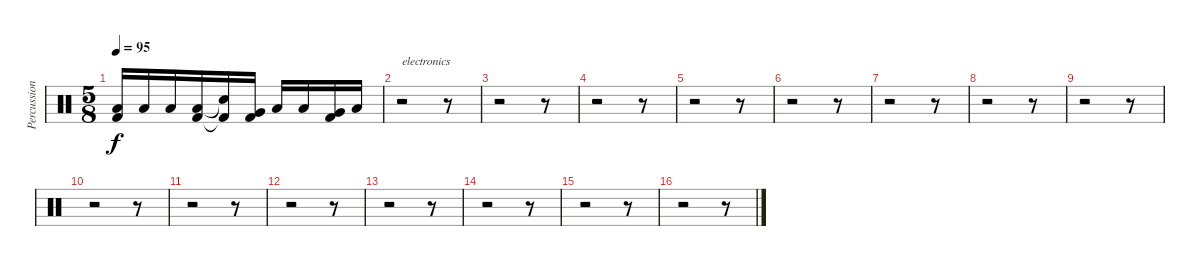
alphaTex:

\track ("Percussion" "Percussion") {instrument percussion}
\staff {score}
\articulation defaults
\ts (5 8)
\tempo 95
\clef neutral
\ks c
("Low Floor Tom (hit)" "Kick (hit) 2").16{dy f} "Low Tom (hit)".16 "Low Tom (hit)".16 ("Low Floor Tom (hit)" "Kick (hit) 2").16 ("Snare (hit)"{t} "Kick (hit) 2"{t}).16 ("Very Low Tom (hit)" "Kick (hit) 2").16 "Low Tom (hit)".16 "Low Tom (hit)".16 ("Very Low Tom (hit)" "Kick (hit) 2").16 "Low Tom (hit)".16 |
r.2{txt "electronics"} r.8 |
r.2 r.8 |
r.2 r.8 |
r.2 r.8 |
r.2 r.8 |
r.2 r.8 |
r.2 r.8 |
r.2 r.8 |
r.2 r.8 |
r.2 r.8 |
r.2 r.8 |
r.2 r.8 |
r.2 r.8 |
r.2 r.8 |
r.2 r.8
